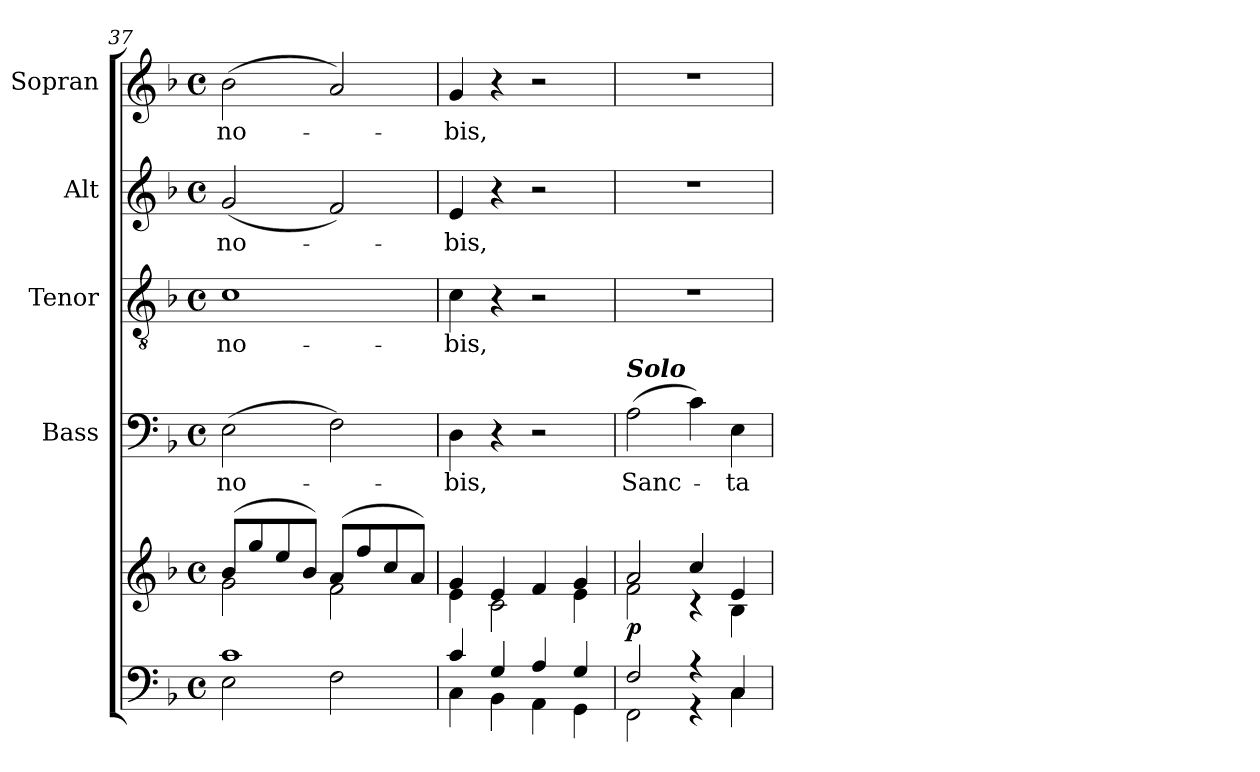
**kern	**kern	**dynam	**kern	**text	**kern	**text	**kern	**text	**kern	**text
*part5	*part5	*part5	*part4	*part4	*part3	*part3	*part2	*part2	*part1	*part1
*staff6	*staff5	*staff5/6	*staff4	*staff4	*staff3	*staff3	*staff2	*staff2	*staff1	*staff1
*	*	*	*I"Bass	*	*I"Tenor	*	*I"Alt	*	*I"Sopran	*
*	*	*	*I'B.	*	*I'T.	*	*I'A.	*	*I'S.	*
!!LO:LB:g=z
*clefF4	*clefG2	*	*clefF4	*	*clefGv2	*	*clefG2	*	*clefG2	*
*k[b-]	*k[b-]	*	*k[b-]	*	*k[b-]	*	*k[b-]	*	*k[b-]	*
*F:	*F:	*	*F:	*	*F:	*	*F:	*	*F:	*
*M4/4	*M4/4	*	*M4/4	*	*M4/4	*	*M4/4	*	*M4/4	*
*met(c)	*met(c)	*	*met(c)	*	*met(c)	*	*met(c)	*	*met(c)	*
=37	=37	=37	=37	=37	=37	=37	=37	=37	=37	=37
*^	*^	*	*	*	*	*	*	*	*	*
!	!	!	!	!	!	!LO:LY:b	!	!LO:LY:b	!	!LO:LY:b	!	!LO:LY:b
1c	2E\	(>8b-/L	2g\	.	(>2E\	no-	1c	no-	(<2g/	no-	(>2b-\	no-
.	.	8gg/	.	.	.	.	.	.	.	.	.	.
.	.	8ee/	.	.	.	.	.	.	.	.	.	.
.	.	8b-/J)	.	.	.	.	.	.	.	.	.	.
.	2F\	(>8a/L	2f\	.	2F\)	.	.	.	2f/)	.	2a/)	.
.	.	8ff/	.	.	.	.	.	.	.	.	.	.
.	.	8cc/	.	.	.	.	.	.	.	.	.	.
.	.	8a/J)	.	.	.	.	.	.	.	.	.	.
=38	=38	=38	=38	=38	=38	=38	=38	=38	=38	=38	=38	=38
!	!	!	!	!	!	!LO:LY:b	!	!LO:LY:b	!	!LO:LY:b	!	!LO:LY:b
4c/	4C\	4g/	4e\	.	4D\	-bis,	4c\	-bis,	4e/	-bis,	4g/	-bis,
4G/	4BB-\	4e/	2c\	.	4r	.	4r	.	4r	.	4r	.
4A/	4AA\	4f/	.	.	2r	.	2r	.	2r	.	2r	.
4G/	4GG\	4g/	4e\	.	.	.	.	.	.	.	.	.
=39	=39	=39	=39	=39	=39	=39	=39	=39	=39	=39	=39	=39
!	!	!	!	!	!LO:TX:a:Bi:t=Solo	!	!	!	!	!	!	!
!	!	!	!	!LO:DY:b	!	!LO:LY:b	!	!	!	!	!	!
2F/	2FF\	2a/	2f\	p	(>2A\	Sanc-	1r	.	1r	.	1r	.
4r	4r	4cc/	4rc	.	4c\)	.	.	.	.	.	.	.
!	!	!	!	!	!	!LO:LY:b	!	!	!	!	!	!
4C/	4C\	4e/	4B-\	.	4E\	-ta	.	.	.	.	.	.
*v	*v	*	*	*	*	*	*	*	*	*	*	*
*	*v	*v	*	*	*	*	*	*	*	*	*
=	=	=	=	=	=	=	=	=	=	=
*-	*-	*-	*-	*-	*-	*-	*-	*-	*-	*-
